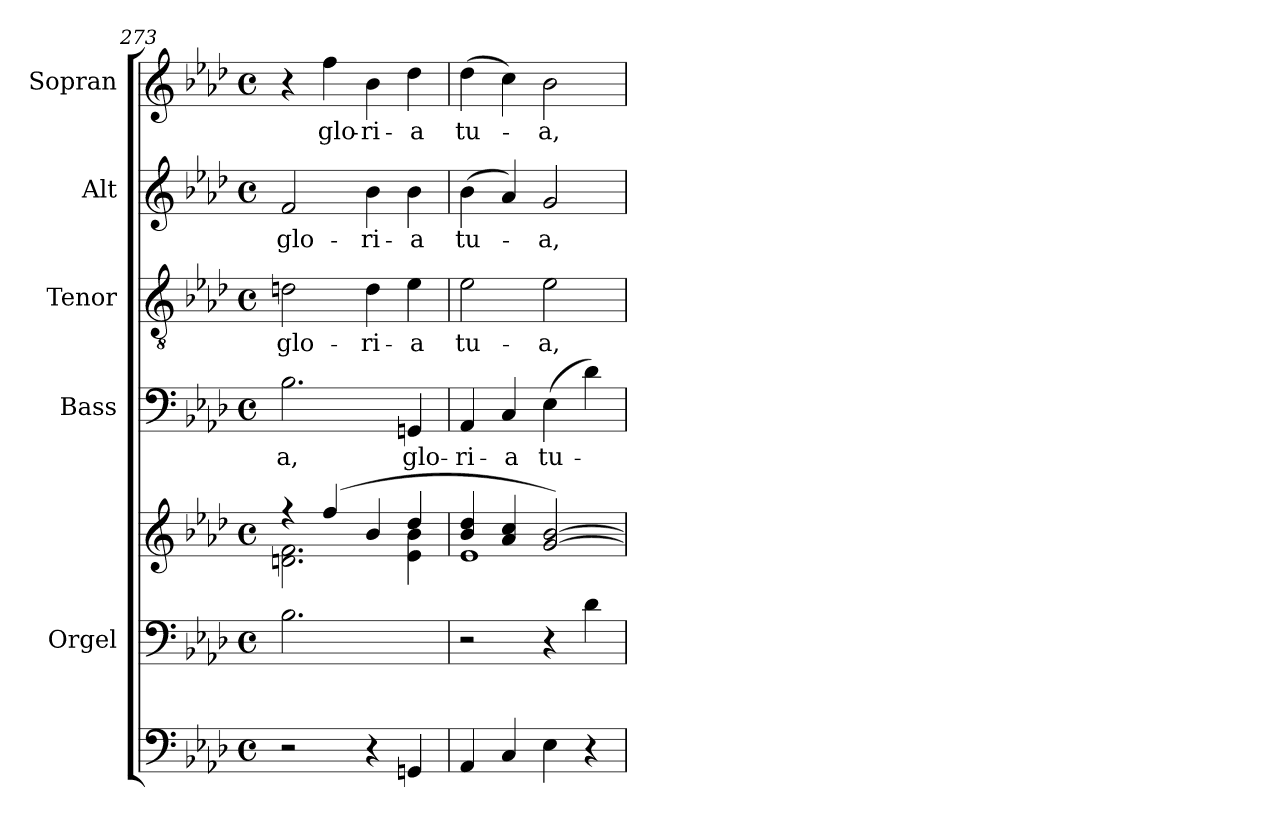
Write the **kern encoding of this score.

**kern	**kern	**kern	**kern	**text	**kern	**text	**kern	**text	**kern	**text
*part6	*part5	*part5	*part4	*part4	*part3	*part3	*part2	*part2	*part1	*part1
*staff7	*staff6	*staff5	*staff4	*staff4	*staff3	*staff3	*staff2	*staff2	*staff1	*staff1
*	*I"Orgel	*	*I"Bass	*	*I"Tenor	*	*I"Alt	*	*I"Sopran	*
*	*I'Org.	*	*I'B	*	*I'T	*	*I'A	*	*I'S	*
*clefF4	*clefF4	*clefG2	*clefF4	*	*clefGv2	*	*clefG2	*	*clefG2	*
*ITrd7c12	*	*	*	*	*	*	*	*	*	*
*k[b-e-a-d-]	*k[b-e-a-d-]	*k[b-e-a-d-]	*k[b-e-a-d-]	*	*k[b-e-a-d-]	*	*k[b-e-a-d-]	*	*k[b-e-a-d-]	*
*A-:	*A-:	*A-:	*A-:	*	*A-:	*	*A-:	*	*A-:	*
*M4/4	*M4/4	*M4/4	*M4/4	*	*M4/4	*	*M4/4	*	*M4/4	*
*met(c)	*met(c)	*met(c)	*met(c)	*	*met(c)	*	*met(c)	*	*met(c)	*
=273	=273	=273	=273	=273	=273	=273	=273	=273	=273	=273
*	*	*^	*	*	*	*	*	*	*	*
!	!	!	!	!	!LO:LY:b	!	!LO:LY:b	!	!LO:LY:b	!	!
2r	2.B-\	4ree	2.dn\ 2.f\	2.B-\	-a,	2dn\	glo-	2f/	glo-	4r	.
!	!	!	!	!	!	!	!	!	!	!	!LO:LY:b
.	.	(4ff/	.	.	.	.	.	.	.	4ff\	glo-
!	!	!	!	!	!	!	!LO:LY:b	!	!LO:LY:b	!	!LO:LY:b
4r	.	4b-/	.	.	.	4d\	-ri-	4b-\	-ri-	4b-\	-ri-
!	!	!	!	!	!LO:LY:b	!	!LO:LY:b	!	!LO:LY:b	!	!LO:LY:b
4GGGn/	4ryy	4dd-/	4e-\ 4b-\	4GGn/	glo-	4e-\	-a	4b-\	-a	4dd-\	-a
=274	=274	=274	=274	=274	=274	=274	=274	=274	=274	=274	=274
!	!	!	!	!	!LO:LY:b	!	!LO:LY:b	!	!LO:LY:b	!	!LO:LY:b
4AAA-/	2r	4b-/ 4dd-/	1e-	4AA-/	-ri-	2e-\	tu-	(>4b-\	tu-	(>4dd-\	tu-
!	!	!	!	!	!LO:LY:b	!	!	!	!	!	!
4CC/	.	4a-/ 4cc/	.	4C/	-a	.	.	4a-/)	.	4cc\)	.
!	!	!	!	!	!LO:LY:b	!	!LO:LY:b	!	!LO:LY:b	!	!LO:LY:b
4EE-\	4r	[>2g/ [>2b-/)	.	(>4E-\	tu-	2e-\	-a,	2g/	-a,	2b-\	-a,
4r	4d-\	.	.	4d-\)	.	.	.	.	.	.	.
*	*	*v	*v	*	*	*	*	*	*	*	*
=	=	=	=	=	=	=	=	=	=	=
*-	*-	*-	*-	*-	*-	*-	*-	*-	*-	*-
